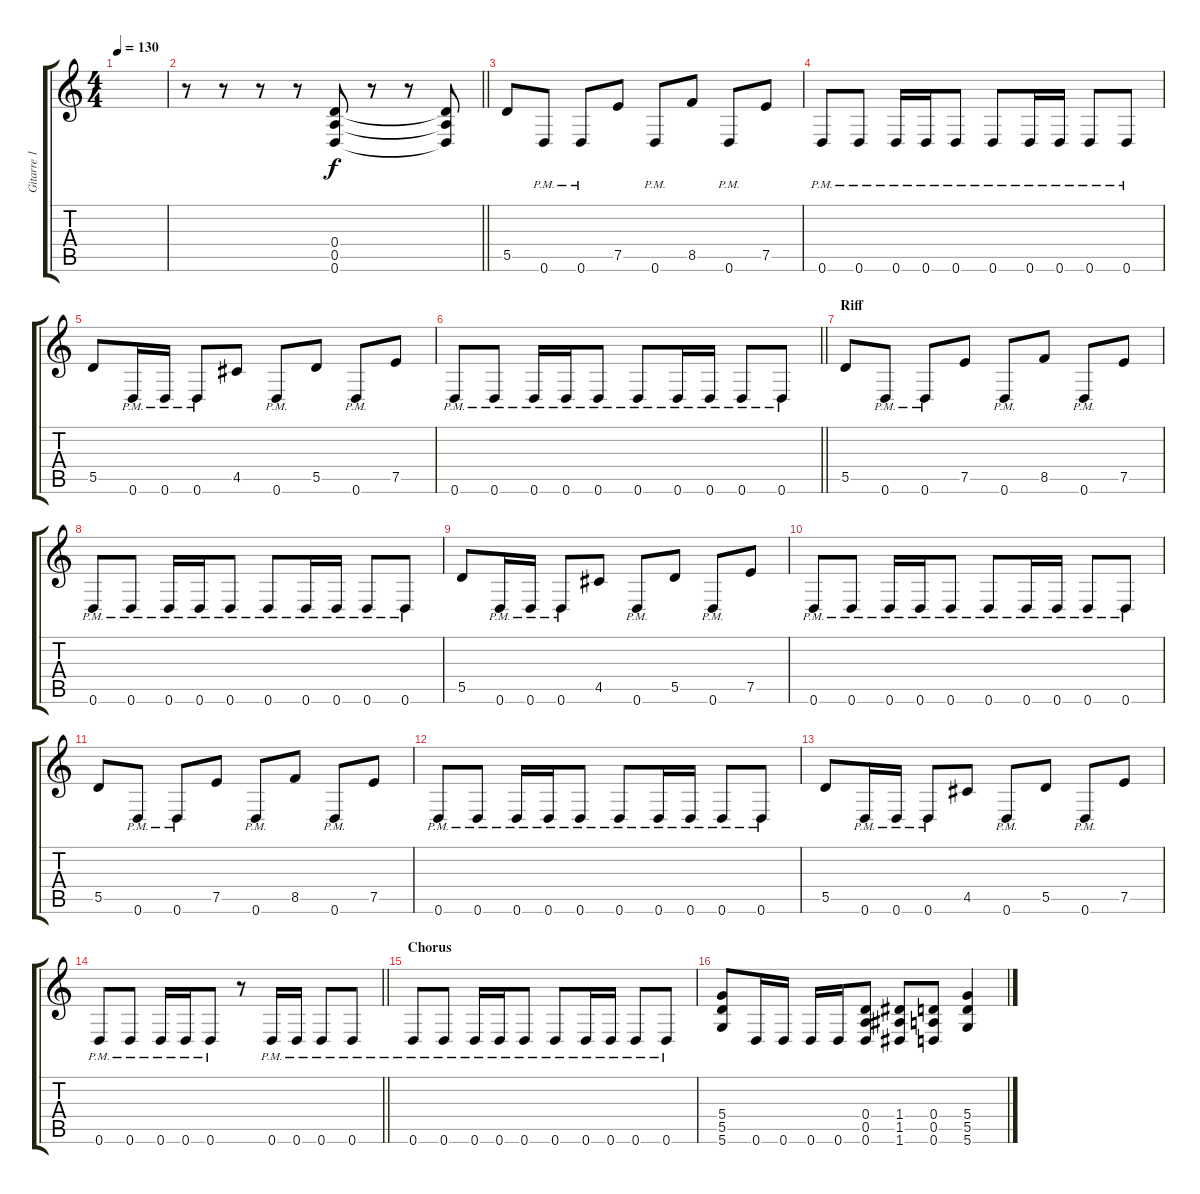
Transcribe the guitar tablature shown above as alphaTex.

\track ("Gitarre 1" "Gitarre 1") {instrument distortionguitar}
\staff {score tabs}
\tuning (E4 B3 G3 D3 A2 D2) {hide}
\ts (4 4)
\tempo 130
\clef g2
\ks c
|
\barLineRight lightlight
r.8 r.8 r.8 r.8 (0.4 0.5 0.6).8 r.8 r.8 (0.4{t} 0.5{t} 0.6{t}).8 |
5.5.8 0.6{pm}.8 0.6{pm}.8 7.5.8 0.6{pm}.8 8.5.8 0.6{pm}.8 7.5.8 |
0.6{pm}.8 0.6{pm}.8 0.6{pm}.16 0.6{pm}.16 0.6{pm}.8 0.6{pm}.8 0.6{pm}.16 0.6{pm}.16 0.6{pm}.8 0.6{pm}.8 |
5.5.8 0.6{pm}.16 0.6{pm}.16 0.6{pm}.8 4.5.8 0.6{pm}.8 5.5.8 0.6{pm}.8 7.5.8 |
\barLineRight lightlight
0.6{pm}.8 0.6{pm}.8 0.6{pm}.16 0.6{pm}.16 0.6{pm}.8 0.6{pm}.8 0.6{pm}.16 0.6{pm}.16 0.6{pm}.8 0.6{pm}.8 |
\section ("" "Riff")
5.5.8 0.6{pm}.8 0.6{pm}.8 7.5.8 0.6{pm}.8 8.5.8 0.6{pm}.8 7.5.8 |
0.6{pm}.8 0.6{pm}.8 0.6{pm}.16 0.6{pm}.16 0.6{pm}.8 0.6{pm}.8 0.6{pm}.16 0.6{pm}.16 0.6{pm}.8 0.6{pm}.8 |
5.5.8 0.6{pm}.16 0.6{pm}.16 0.6{pm}.8 4.5.8 0.6{pm}.8 5.5.8 0.6{pm}.8 7.5.8 |
0.6{pm}.8 0.6{pm}.8 0.6{pm}.16 0.6{pm}.16 0.6{pm}.8 0.6{pm}.8 0.6{pm}.16 0.6{pm}.16 0.6{pm}.8 0.6{pm}.8 |
5.5.8 0.6{pm}.8 0.6{pm}.8 7.5.8 0.6{pm}.8 8.5.8 0.6{pm}.8 7.5.8 |
0.6{pm}.8 0.6{pm}.8 0.6{pm}.16 0.6{pm}.16 0.6{pm}.8 0.6{pm}.8 0.6{pm}.16 0.6{pm}.16 0.6{pm}.8 0.6{pm}.8 |
5.5.8 0.6{pm}.16 0.6{pm}.16 0.6{pm}.8 4.5.8 0.6{pm}.8 5.5.8 0.6{pm}.8 7.5.8 |
\barLineRight lightlight
0.6{pm}.8 0.6{pm}.8 0.6{pm}.16 0.6{pm}.16 0.6{pm}.8 r.8 0.6{pm}.16 0.6{pm}.16 0.6{pm}.8 0.6{pm}.8 |
\section ("" "Chorus")
0.6{pm}.8 0.6{pm}.8 0.6{pm}.16 0.6{pm}.16 0.6{pm}.8 0.6{pm}.8 0.6{pm}.16 0.6{pm}.16 0.6{pm}.8 0.6{pm}.8 |
(5.4 5.5 5.6).8 0.6.16 0.6.16 0.6.16 0.6.16 (0.4 0.5 0.6).8 (1.4 1.5 1.6).8 (0.4 0.5 0.6).8 (5.4 5.5 5.6).4
